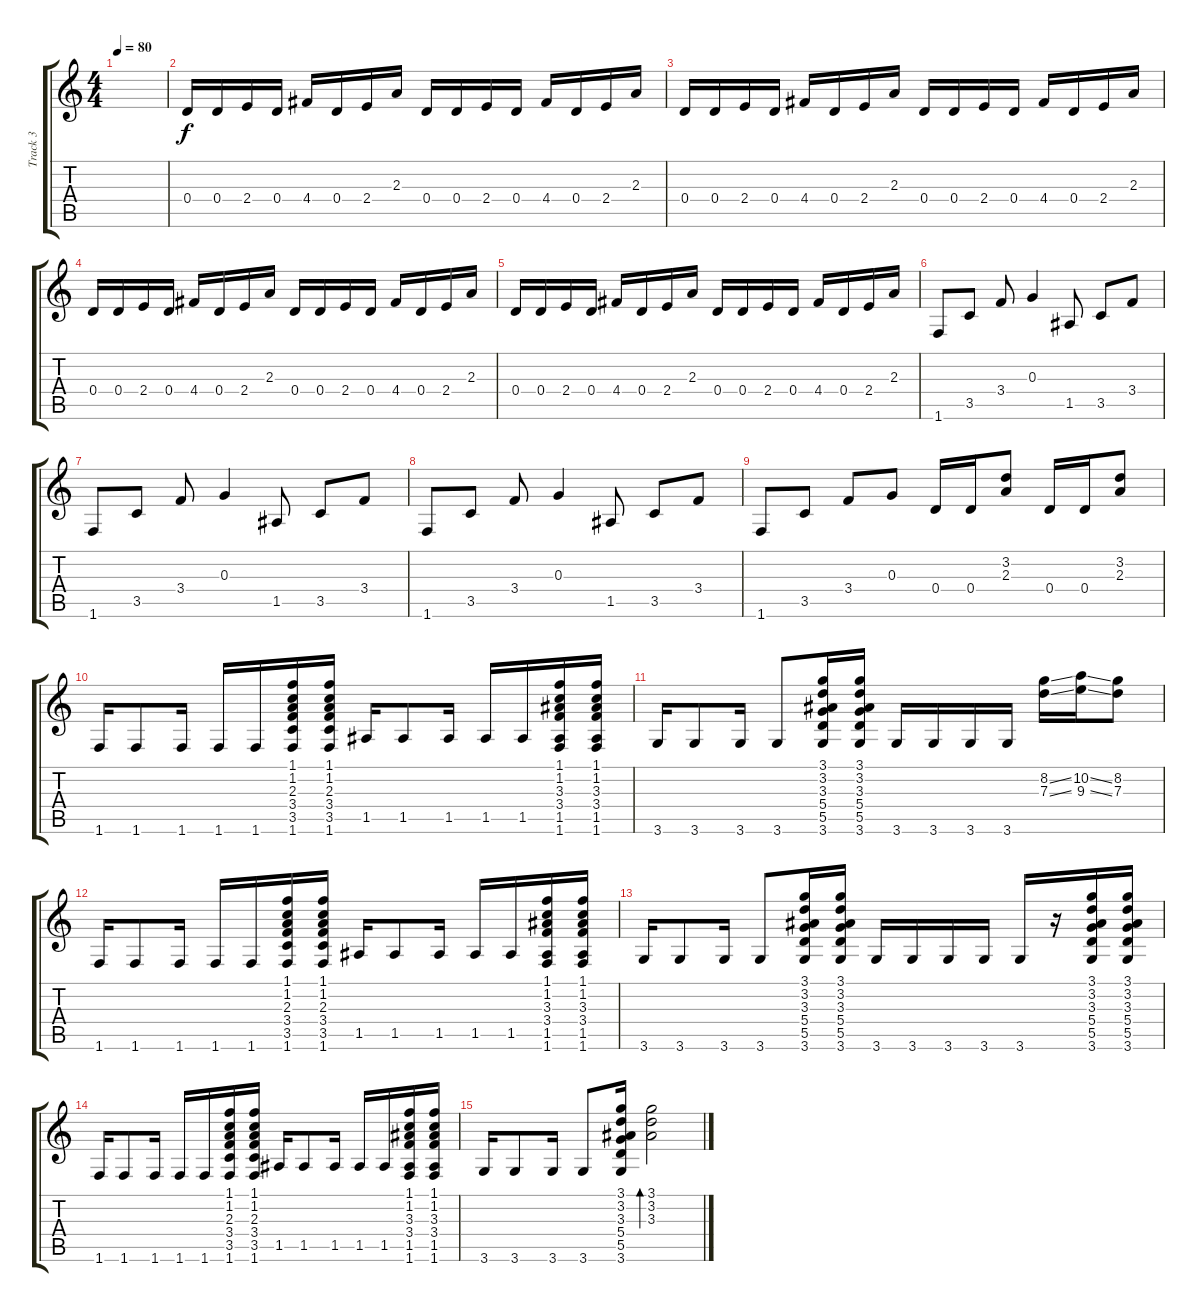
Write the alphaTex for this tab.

\track ("Track 3" "Track 3") {instrument electricguitarclean}
\staff {score tabs}
\tuning (E4 B3 G3 D3 A2 E2) {hide}
\ts (4 4)
\tempo 80
\clef g2
\ks c
|
0.4.16 0.4.16 2.4.16 0.4.16 4.4.16 0.4.16 2.4.16 2.3.16 0.4.16 0.4.16 2.4.16 0.4.16 4.4.16 0.4.16 2.4.16 2.3.16 |
0.4.16 0.4.16 2.4.16 0.4.16 4.4.16 0.4.16 2.4.16 2.3.16 0.4.16 0.4.16 2.4.16 0.4.16 4.4.16 0.4.16 2.4.16 2.3.16 |
0.4.16 0.4.16 2.4.16 0.4.16 4.4.16 0.4.16 2.4.16 2.3.16 0.4.16 0.4.16 2.4.16 0.4.16 4.4.16 0.4.16 2.4.16 2.3.16 |
0.4.16 0.4.16 2.4.16 0.4.16 4.4.16 0.4.16 2.4.16 2.3.16 0.4.16 0.4.16 2.4.16 0.4.16 4.4.16 0.4.16 2.4.16 2.3.16 |
1.6.8 3.5.8 3.4.8 0.3.4 1.5.8 3.5.8 3.4.8 |
1.6.8 3.5.8 3.4.8 0.3.4 1.5.8 3.5.8 3.4.8 |
1.6.8 3.5.8 3.4.8 0.3.4 1.5.8 3.5.8 3.4.8 |
1.6.8 3.5.8 3.4.8 0.3.8 0.4.16 0.4.16 (3.2 2.3).8 0.4.16 0.4.16 (3.2 2.3).8 |
1.6.16 1.6.8 1.6.16 1.6.16 1.6.16 (1.1 1.2 2.3 3.4 3.5 1.6).16 (1.1 1.2 2.3 3.4 3.5 1.6).16 1.5.16 1.5.8 1.5.16 1.5.16 1.5.16 (1.1 1.2 3.3 3.4 1.5 1.6).16 (1.1 1.2 3.3 3.4 1.5 1.6).16 |
3.6.16 3.6.8 3.6.16 3.6.8 (3.1 3.2 3.3 5.4 5.5 3.6).16 (3.1 3.2 3.3 5.4 5.5 3.6).16 3.6.16 3.6.16 3.6.16 3.6.16 (8.2{ss} 7.3{ss}).16 (10.2{ss} 9.3{ss}).16 (8.2 7.3).8 |
1.6.16 1.6.8 1.6.16 1.6.16 1.6.16 (1.1 1.2 2.3 3.4 3.5 1.6).16 (1.1 1.2 2.3 3.4 3.5 1.6).16 1.5.16 1.5.8 1.5.16 1.5.16 1.5.16 (1.1 1.2 3.3 3.4 1.5 1.6).16 (1.1 1.2 3.3 3.4 1.5 1.6).16 |
3.6.16 3.6.8 3.6.16 3.6.8 (3.1 3.2 3.3 5.4 5.5 3.6).16 (3.1 3.2 3.3 5.4 5.5 3.6).16 3.6.16 3.6.16 3.6.16 3.6.16 3.6.16 r.16 (3.1 3.2 3.3 5.4 5.5 3.6).16 (3.1 3.2 3.3 5.4 5.5 3.6).16 |
1.6.16 1.6.8 1.6.16 1.6.16 1.6.16 (1.1 1.2 2.3 3.4 3.5 1.6).16 (1.1 1.2 2.3 3.4 3.5 1.6).16 1.5.16 1.5.8 1.5.16 1.5.16 1.5.16 (1.1 1.2 3.3 3.4 1.5 1.6).16 (1.1 1.2 3.3 3.4 1.5 1.6).16 |
3.6.16 3.6.8 3.6.16 3.6.8 (3.1 3.2 3.3 5.4 5.5 3.6).16 (3.1 3.2 3.3).2{bd 60}
